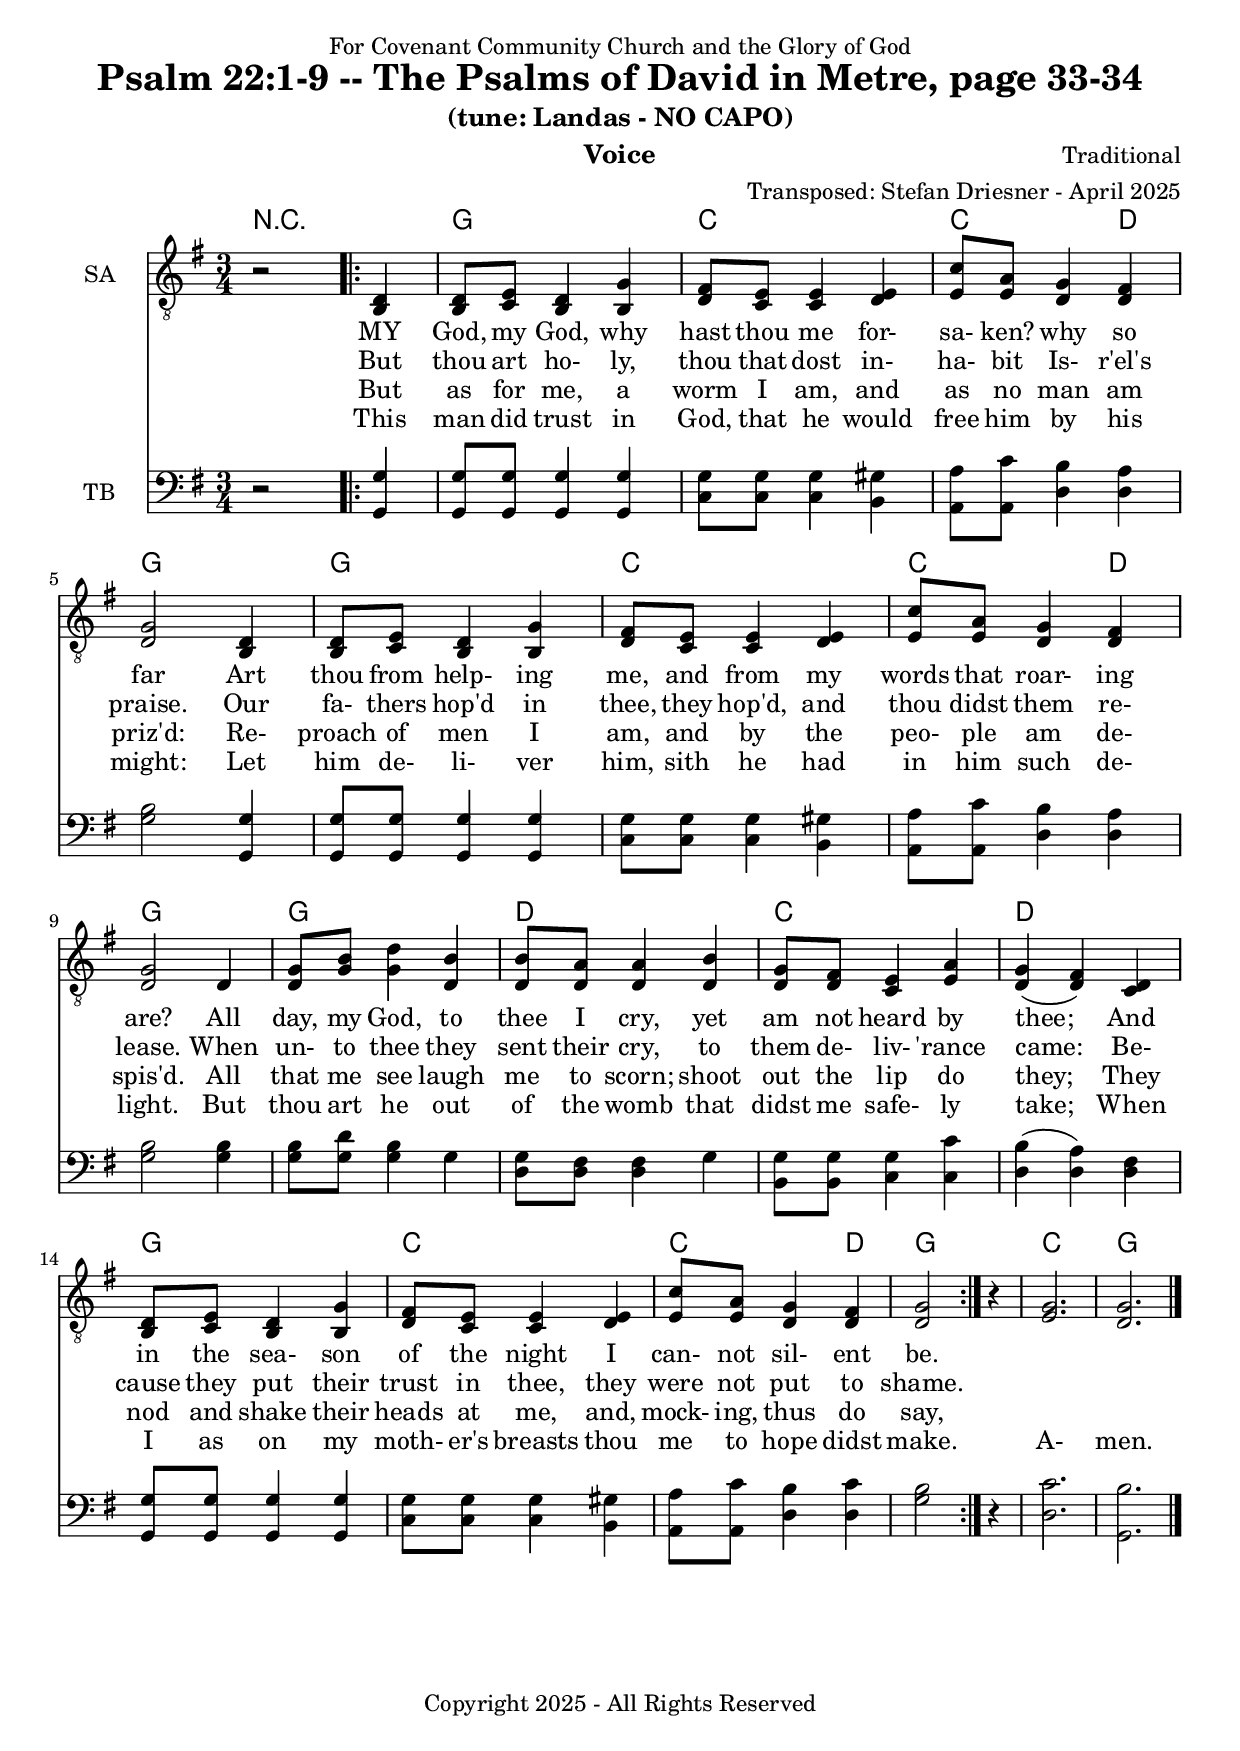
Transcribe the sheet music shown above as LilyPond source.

\version "2.24.1"
\language "english"

% force .mid extension for MIDI file output
#(ly:set-option 'midi-extension "mid")

\header {
  dedication = "For Covenant Community Church and the Glory of God"
  title = "Psalm 22:1-9 -- The Psalms of David in Metre, page 33-34"
  subtitle = "(tune: Landas - NO CAPO)"
  instrument = "Voice"
  composer = "Traditional"
  arranger = "Transposed: Stefan Driesner - April 2025"
  meter = ""
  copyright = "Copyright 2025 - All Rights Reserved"
}

global = {
  \key g \major
  \numericTimeSignature
  \time 3/4
}

versesVoiceOne = \lyricmode {
  % Verse 1-2
  MY God, my God, why hast thou me
  for- sa- ken? why so far
  Art thou from help- ing me, and from
  my words that roar- ing are?
  All day, my God, to thee I cry,
  yet am not heard by thee;
  And in the sea- son of the night
  I can- not sil- ent be.
}

versesVoiceTwo = \lyricmode {
  % Verse 3-5
  But thou art ho- ly, thou that dost
  in- ha- bit Is- r'el's praise.
  Our fa- thers hop'd in thee, they hop'd,
  and thou didst them re- lease.
  When un- to thee they sent their cry,
  to them de- liv- 'rance came:
  Be- cause they put their trust in thee,
  they were not put to shame.
}

versesVoiceThree = \lyricmode {
  % Verse 6-7
  But as for me, a worm I am,
  and as no man am priz'd:
  Re- proach of men I am, and by
  the peo- ple am de- spis'd.
  All that me see laugh me to scorn;
  shoot out the lip do they;
  They nod and shake their heads at me,
  and, mock- ing, thus do say,
}

versesVoiceFour = \lyricmode {
  % Verse 8-9
  This man did trust in God, that he
  would free him by his might:
  Let him de- li- ver him, sith he
  had in him such de- light.
  But thou art he out of the womb
  that didst me safe- ly take;
  When I as on my moth- er's breasts
  thou me to hope didst make.
  A- men.
}

% G major  ^\markup { \fret-diagram "6-3;5-2;4-o;3-o;2-3;1-3;" }
% C9 major ^\markup { \fret-diagram "6-o;5-3;4-2;3-o;2-3;1-3;" }
% D major  ^\markup { \fret-diagram "6-x;5-o;4-o;3-2;2-3;1-2;" }

MelodyVoice = \relative c {
  \global
  \dynamicUp
  % Music follows here.
  {
    r2
    \repeat volta 2
    {
      <d >4 |
      % Verse 1
      <d  >8  <e  >8  <d  >4  <g  >4  |
      <fs >8  <e  >8  <e  >4  <e  >4  |
      <c' >8  <a  >8  <g  >4  <fs >4  |
      <g  >2                  <d  >4  |
      <d  >8  <e  >8  <d  >4  <g  >4  |
      <fs >8  <e  >8  <e  >4  <e  >4  |
      <c' >8  <a  >8  <g  >4  <fs >4  |
      <g  >2                  <d  >4  |
      <g  >8  <b  >8  <d  >4  <b  >4  |
      <b  >8  <a  >8  <a  >4  <b  >4  |
      <g  >8  <fs >8  <e  >4  <a  >4  |
      <g  >4         (<fs >4) <d  >4  |
      <d  >8  <e  >8  <d  >4  <g  >4  |
      <fs >8  <e  >8  <e  >4  <e  >4  |
      <c' >8  <a  >8  <g  >4  <fs >4  |
      <g  >2
    }
    r4
  }
  <g>2. <g>2.
  \bar "|."
}

SAVoiceVerse = {
}

SAVoice = \relative c {
  \global
  \dynamicUp
  % Music follows here.
  {
    r2
    \repeat volta 2
    {
      <b  d >4 |
      <b  d  >8  <c  e  >8  <b  d  >4  <b  g' >4  |
      <d  fs >8  <c  e  >8  <c  e  >4  <d  e  >4  |
      <e  c' >8  <e  a  >8  <d  g  >4  <d  fs >4  |
      <d  g  >2                        <b  d  >4  |
      <b  d  >8  <c  e  >8  <b  d  >4  <b  g' >4  |
      <d  fs >8  <c  e  >8  <c  e  >4  <d  e  >4  |
      <e  c' >8  <e  a  >8  <d  g  >4  <d  fs >4  |
      <d  g  >2                        <d     >4  |
      <d  g  >8  <g  b  >8  <g  d' >4  <d  b' >4  |
      <d  b' >8  <d  a' >8  <d  a' >4  <d  b' >4  |
      <d  g  >8  <d  fs >8  <c  e  >4  <e  a  >4  |
      <d  g  >4            (<d  fs >4) <c  d  >4  |
      <b  d  >8  <c  e  >8  <b  d  >4  <b  g' >4  |
      <d  fs >8  <c  e  >8  <c  e  >4  <d  e  >4  |
      <e  c' >8  <e  a  >8  <d  g  >4  <d  fs >4  |
      <d  g  >2
    }
    r4
  }
  <e  g  >2. <d  g  >2.
  \bar "|."
}

TBVoice = \relative c {
  \global
  \dynamicUp
  % Music follows here.
  {
    r2
    \repeat volta 2
    {
      <g  g' >4 |
      <g  g' >8  <g  g' >8  <g  g' >4  <g  g' >4  |
      <c  g' >8  <c  g' >8  <c  g' >4  <b  gs'>4  |
      <a  a' >8  <a  c' >8  <d  b' >4  <d  a' >4  |
      <g  b  >2                        <g, g' >4  |
      <g  g' >8  <g  g' >8  <g  g' >4  <g  g' >4  |
      <c  g' >8  <c  g' >8  <c  g' >4  <b  gs'>4  |
      <a  a' >8  <a  c' >8  <d  b' >4  <d  a' >4  |
      <g  b  >2                        <g  b  >4  |
      <g  b  >8  <g  d' >8  <g  b  >4  <g     >4  |
      <d  g  >8  <d  fs >8  <d  fs >4  <g     >4  |
      <b, g' >8  <b  g' >8  <c  g' >4  <c  c' >4  |
      <d  b'  >4           (<d  a' >4) <d  fs >4  |
      <g, g'  >8 <g  g' >8  <g  g' >4  <g  g' >4  |
      <c  g' >8  <c  g' >8  <c  g' >4  <b  gs'>4  |
      <a  a' >8  <a  c' >8  <d  b' >4  <d  c' >4  |
      <g  b  >2
    }
    r4
  }
  <d  c'  >2. <g,  b'  >2.
  \bar "|."
}

Chords = \new ChordNames {
  \chordmode {
    r2.
    <g>2. <c>2. <c>2  <d>4 <g>2.
    <g>2. <c>2. <c>2  <d>4 <g>2.
    <g>2. <d>2. <c>2.      <d>2.
    <g>2. <c>2. <c>2  <d>4 <g>2.
    <c>  <g>
  }
}

MelodyVoicePart = \new Staff \with {
  instrumentName = "Melody"
  midiInstrument = "Voice Oohs"
} { \clef "treble_8" \MelodyVoice }
\addlyrics { \versesVoiceOne }
\addlyrics { \versesVoiceTwo }
\addlyrics { \versesVoiceThree }
\addlyrics { \versesVoiceFour }

SAVoicePart = \new Staff \with {
  instrumentName = "SA"
  midiInstrument = "Voice Oohs"
} { \clef "treble_8" \SAVoice }
\addlyrics { \versesVoiceOne }
\addlyrics { \versesVoiceTwo }
\addlyrics { \versesVoiceThree }
\addlyrics { \versesVoiceFour }

TBVoicePart = \new Staff \with {
  instrumentName = "TB"
  midiInstrument = "Voice Oohs"
} { \clef bass \TBVoice }

\score {
  <<
    \Chords
    % \MelodyVoicePart
    \SAVoicePart
    \TBVoicePart
  >>
  \layout { }
  \midi {
    \context {
      \Score
      tempoWholesPerMinute = #(ly:make-moment 100 2)
    }
  }
}
